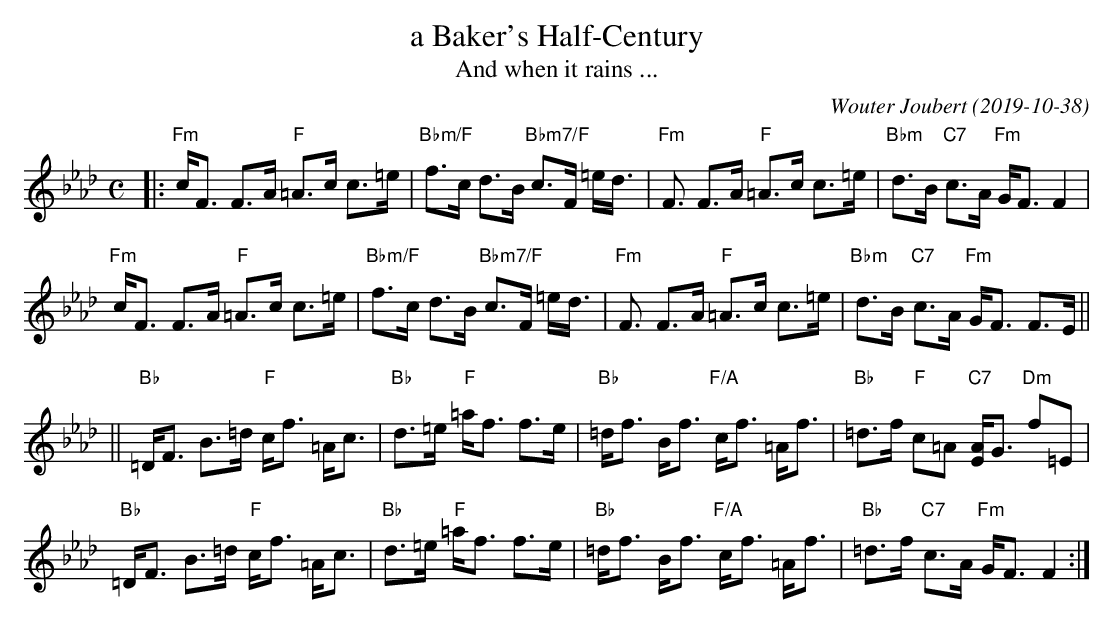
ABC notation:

X:1
T: a Baker's Half-Century
T: And when it rains ...
C: Wouter Joubert (2019-10-38)
M: C
L: 1/8
K: Fm
|:\
"Fm"c<F F>A "F"=A>c c>=e | "Bbm/F"f>c d>B "Bbm7/F"c>F =e<d | "Fm"<F F>A "F"=A>c c>=e | "Bbm"d>B "C7"c>A "Fm"G<F F2 |
"Fm"c<F F>A "F"=A>c c>=e | "Bbm/F"f>c d>B "Bbm7/F"c>F =e<d | "Fm"<F F>A "F"=A>c c>=e | "Bbm"d>B "C7"c>A "Fm"G<F F>E ||
||\
"Bb"=D<F B>=d "F"c<f =A<c | "Bb"-d>=e "F"=a<f f>e | "Bb"=d<f B<f "F/A" c<f =A<f | "Bb"=d>f "F"c=A "C7"[AE]<G "Dm"f=E |
"Bb"=D<F B>=d "F"c<f =A<c | "Bb"-d>=e "F"=a<f f>e | "Bb"=d<f B<f "F/A" c<f =A<f | "Bb"=d>f "C7"c>A "Fm"G<F F2 :|
